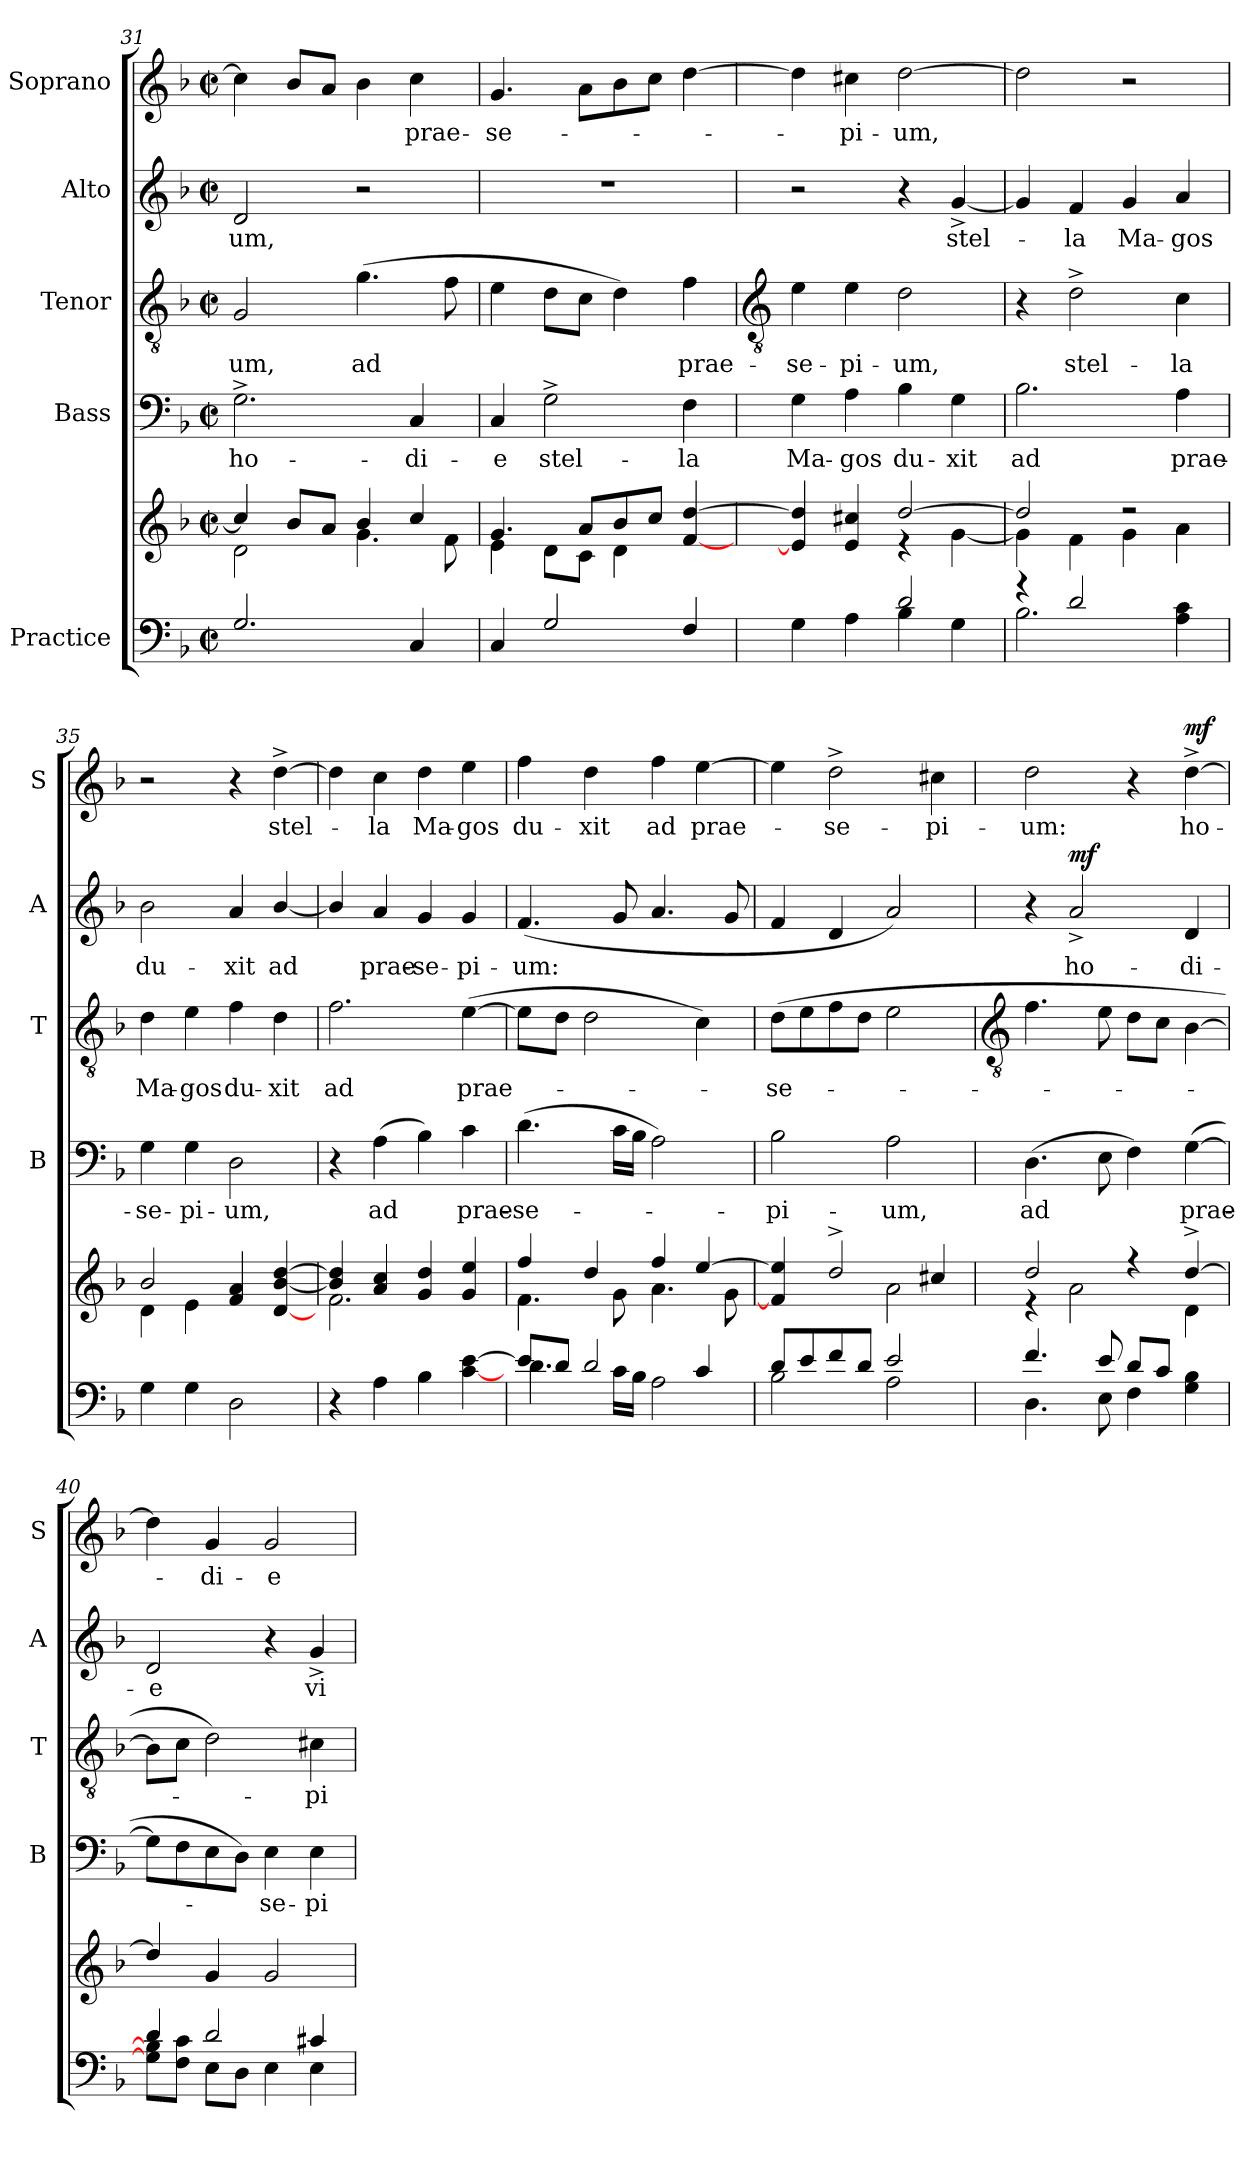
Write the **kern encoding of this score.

**kern	**kern	**kern	**text	**kern	**text	**kern	**text	**dynam	**kern	**text	**dynam
*part5	*part5	*part4	*part4	*part3	*part3	*part2	*part2	*part2	*part1	*part1	*part1
*staff6	*staff5	*staff4	*staff4	*staff3	*staff3	*staff2	*staff2	*staff2	*staff1	*staff1	*staff1
*I"Practice	*	*I"Bass	*	*I"Tenor	*	*I"Alto	*	*	*I"Soprano	*	*
*	*	*I'B	*	*I'T	*	*I'A	*	*	*I'S	*	*
*clefF4	*clefG2	*clefF4	*	*clefGv2	*	*clefG2	*	*	*clefG2	*	*
*k[b-]	*k[b-]	*k[b-]	*	*k[b-]	*	*k[b-]	*	*	*k[b-]	*	*
*F:	*F:	*F:	*	*F:	*	*F:	*	*	*F:	*	*
*M2/2	*M2/2	*M2/2	*	*M2/2	*	*M2/2	*	*	*M2/2	*	*
*met(c|)	*met(c|)	*met(c|)	*	*met(c|)	*	*met(c|)	*	*	*met(c|)	*	*
=31	=31	=31	=31	=31	=31	=31	=31	=31	=31	=31	=31
*^	*^	*	*	*	*	*	*	*	*	*	*
!	!	!	!	!	!LO:LY:b	!	!LO:LY:b	!	!LO:LY:b	!	!	!	!
2.G	1ryy	4cc/]	2d\	2.G^	ho-	2G	-um,	2d	-um,	.	4cc]	.	.
.	.	8b-/L	.	.	.	.	.	.	.	.	8b-L	.	.
.	.	8a/J	.	.	.	.	.	.	.	.	8aJ	.	.
!	!	!	!	!	!	!	!LO:LY:b	!	!	!	!	!	!
.	.	4b-/	4.g\	.	.	(>4.g	ad	2r	.	.	4b-	.	.
!	!	!	!	!	!LO:LY:b	!	!	!	!	!	!	!LO:LY:b	!
4C	.	4cc/	.	4C	-di-	.	.	.	.	.	4cc	prae-	.
.	.	.	8f\	.	.	8f	.	.	.	.	.	.	.
=32	=32	=32	=32	=32	=32	=32	=32	=32	=32	=32	=32	=32	=32
!	!	!	!	!	!LO:LY:b	!	!	!	!	!	!	!LO:LY:b	!
4C	1ryy	4.g/	4e\	4C	-e	4e	.	1r	.	.	4.g	-se-	.
!	!	!	!	!	!LO:LY:b	!	!	!	!	!	!	!	!
2G	.	.	8d\L	2G^	stel-	8dL	.	.	.	.	.	.	.
.	.	8a/L	8c\J	.	.	8cJ	.	.	.	.	8aL	.	.
.	.	8b-/	4d\	.	.	4d)	.	.	.	.	8b-	.	.
.	.	8cc/J	.	.	.	.	.	.	.	.	8ccJ	.	.
!	!	!	!	!	!LO:LY:b	!	!LO:LY:b	!	!	!	!	!	!
4F	.	[4f/ [4dd/	4ryy	4F	-la	4f	prae-	.	.	.	[4dd	.	.
!!LO:LB:g=z
=33	=33	=33	=33	=33	=33	=33	=33	=33	=33	=33	=33	=33	=33
*	*	*	*	*	*	*clefGv2	*	*	*	*	*	*	*
!	!	!	!	!	!LO:LY:b	!	!LO:LY:b	!	!	!	!	!	!
4G	2ryy	4e/] 4dd/]	2ryy	4G	Ma-	4e	-se-	2r	.	.	4dd]	.	.
!	!	!	!	!	!LO:LY:b	!	!LO:LY:b	!	!	!	!	!LO:LY:b	!
4A	.	4e/ 4cc#X/	.	4A	-gos	4e	-pi-	.	.	.	4cc#X	pi-	.
!	!	!	!	!	!LO:LY:b	!	!LO:LY:b	!	!	!	!	!LO:LY:b	!
2d/	4B-	[2dd/	4r	4B-	du-	2d	-um,	4r	.	.	[2dd	-um,	.
!	!	!	!	!	!LO:LY:b	!	!	!	!LO:LY:b	!	!	!	!
.	4G	.	[4g\	4G	-xit	.	.	[4g^	stel-	.	.	.	.
=34	=34	=34	=34	=34	=34	=34	=34	=34	=34	=34	=34	=34	=34
!	!	!	!	!	!LO:LY:b	!	!	!	!	!	!	!	!
4r	2.B-	2dd/]	4g\]	2.B-	ad	4r	.	4g]	.	.	2dd]	.	.
!	!	!	!	!	!	!	!LO:LY:b	!	!LO:LY:b	!	!	!	!
2d/	.	.	4f\	.	.	2d^	stel-	4f	la	.	.	.	.
!	!	!	!	!	!	!	!	!	!LO:LY:b	!	!	!	!
.	.	2r	4g\	.	.	.	.	4g	Ma-	.	2r	.	.
!	!	!	!	!	!LO:LY:b	!	!LO:LY:b	!	!LO:LY:b	!	!	!	!
4A 4c	4ryy	.	4a\	4A	prae-	4c	-la	4a	-gos	.	.	.	.
=35	=35	=35	=35	=35	=35	=35	=35	=35	=35	=35	=35	=35	=35
!	!	!	!	!	!LO:LY:b	!	!LO:LY:b	!	!LO:LY:b	!	!	!	!
4G	2ryy	2b-/	4d\	4G	-se-	4d	Ma-	2b-	du-	.	2r	.	.
!	!	!	!	!	!LO:LY:b	!	!LO:LY:b	!	!	!	!	!	!
4G	.	.	4e\	4G	-pi-	4e	-gos	.	.	.	.	.	.
!	!	!	!	!	!LO:LY:b	!	!LO:LY:b	!	!LO:LY:b	!	!	!	!
2D	2ryy	4f/ 4a/	2ryy	2D	-um,	4f	du-	4a	-xit	.	4r	.	.
!	!	!	!	!	!	!	!LO:LY:b	!	!LO:LY:b	!	!	!LO:LY:b	!
.	.	[4d/ [4b-/ [4dd/	.	.	.	4d	-xit	[4b-/	ad	.	[4dd^	stel-	.
=36	=36	=36	=36	=36	=36	=36	=36	=36	=36	=36	=36	=36	=36
!	!	!	!	!	!	!	!LO:LY:b	!	!	!	!	!	!
4r	2ryy	4b-/] 4dd/]	2.f\	4r	.	2.f	ad	4b-/]	.	.	4dd]	.	.
!	!	!	!	!	!LO:LY:b	!	!	!	!LO:LY:b	!	!	!LO:LY:b	!
4A	.	4a/ 4cc/	.	(>4A	ad	.	.	4a	prae-	.	4cc	la	.
!	!	!	!	!	!	!	!	!	!LO:LY:b	!	!	!LO:LY:b	!
4B-	2ryy	4g/ 4dd/	.	4B-)	.	.	.	4g	-se-	.	4dd	Ma-	.
!	!	!	!	!	!LO:LY:b	!	!LO:LY:b	!	!LO:LY:b	!	!	!LO:LY:b	!
[4c [4e	.	4g/ 4ee/	4ryy	4c	prae-	(>[4e	prae-	4g	-pi-	.	4ee	-gos	.
=37	=37	=37	=37	=37	=37	=37	=37	=37	=37	=37	=37	=37	=37
!	!	!	!	!	!LO:LY:b	!	!	!	!LO:LY:b	!	!	!LO:LY:b	!
8e/L]	4.d	4ff/	4.f\	(>4.d	-se-	8eL]	.	(<4.f	-um:	.	4ff	du-	.
8d/J	.	.	.	.	.	8dJ	.	.	.	.	.	.	.
!	!	!	!	!	!	!	!	!	!	!	!	!LO:LY:b	!
2d/	.	4dd/	.	.	.	2d	.	.	.	.	4dd	-xit	.
.	16cLL	.	8g\	16cLL	.	.	.	8g	.	.	.	.	.
.	16B-JJ	.	.	16B-JJ	.	.	.	.	.	.	.	.	.
!	!	!	!	!	!	!	!	!	!	!	!	!LO:LY:b	!
.	2A	4ff/	4.a\	2A)	.	.	.	4.a	.	.	4ff	ad	.
!	!	!	!	!	!	!	!	!	!	!	!	!LO:LY:b	!
4c/	.	[4ee/	.	.	.	4c)	.	.	.	.	[4ee	prae-	.
.	.	.	8g\	.	.	.	.	8g	.	.	.	.	.
=38	=38	=38	=38	=38	=38	=38	=38	=38	=38	=38	=38	=38	=38
!	!	!	!	!	!LO:LY:b	!	!LO:LY:b	!	!	!	!	!	!
8d/L	2B-	4f/] 4ee/]	2ryy	2B-	pi-	(>8dL	se-	4f	.	.	4ee]	.	.
8e/	.	.	.	.	.	8e	.	.	.	.	.	.	.
!	!	!	!	!	!	!	!	!	!	!	!	!LO:LY:b	!
8f/	.	2dd^/	.	.	.	8f	.	4d	.	.	2dd^	se-	.
8d/J	.	.	.	.	.	8dJ	.	.	.	.	.	.	.
!	!	!	!	!	!LO:LY:b	!	!	!	!	!	!	!	!
2e/	2A	.	2a\	2A	-um,	2e	.	2a)	.	.	.	.	.
!	!	!	!	!	!	!	!	!	!	!	!	!LO:LY:b	!
.	.	4cc#X/	.	.	.	.	.	.	.	.	4cc#X	-pi-	.
!!LO:LB:g=z
=39	=39	=39	=39	=39	=39	=39	=39	=39	=39	=39	=39	=39	=39
*	*	*	*	*	*	*clefGv2	*	*	*	*	*	*	*
!	!	!	!	!	!LO:LY:b	!	!	!	!	!	!	!LO:LY:b	!
4.f/	4.D	2dd/	4r	(>4.D	ad	4.f	.	4r	.	.	2dd	-um:	.
!	!	!	!	!	!	!	!	!	!LO:LY:b	!LO:DY:b	!	!	!
.	.	.	2a\	.	.	.	.	2a^	ho-	mf	.	.	.
8e/	8E	.	.	8E	.	8e	.	.	.	.	.	.	.
8d/L	4F	4r	.	4F)	.	8dL	.	.	.	.	4r	.	.
8c/J	.	.	.	.	.	8cJ	.	.	.	.	.	.	.
!	!	!	!	!	!LO:LY:b	!	!	!	!LO:LY:b	!	!	!LO:LY:b	!LO:DY:b
4G 4B-	4ryy	[4dd^/	4d\	(>[4G	prae-	[4B-	.	4d	-di-	.	[4dd^	ho-	mf
=40	=40	=40	=40	=40	=40	=40	=40	=40	=40	=40	=40	=40	=40
!	!	!	!	!	!	!	!	!	!LO:LY:b	!	!	!	!
4d	8G] 8B-]L	4dd/]	2ryy	8GL]	.	8B-L]	.	2d	-e	.	4dd]	.	.
.	8F 8cJ	.	.	8F	.	8cJ	.	.	.	.	.	.	.
!	!	!	!	!	!	!	!	!	!	!	!	!LO:LY:b	!
2d	8EL	4g/	.	8E	.	2d)	.	.	.	.	4g	di-	.
.	8DJ	.	.	8DJ)	.	.	.	.	.	.	.	.	.
!	!	!	!	!	!LO:LY:b	!	!	!	!	!	!	!LO:LY:b	!
.	4E	2g/	2ryy	4E	se-	.	.	4r	.	.	2g	-e	.
!	!	!	!	!	!LO:LY:b	!	!LO:LY:b	!	!LO:LY:b	!	!	!	!
4c#X	4E	.	.	4E	-pi-	4c#X	pi-	4g^	vi-	.	.	.	.
*v	*v	*	*	*	*	*	*	*	*	*	*	*	*
*	*v	*v	*	*	*	*	*	*	*	*	*	*
=	=	=	=	=	=	=	=	=	=	=	=
*-	*-	*-	*-	*-	*-	*-	*-	*-	*-	*-	*-
